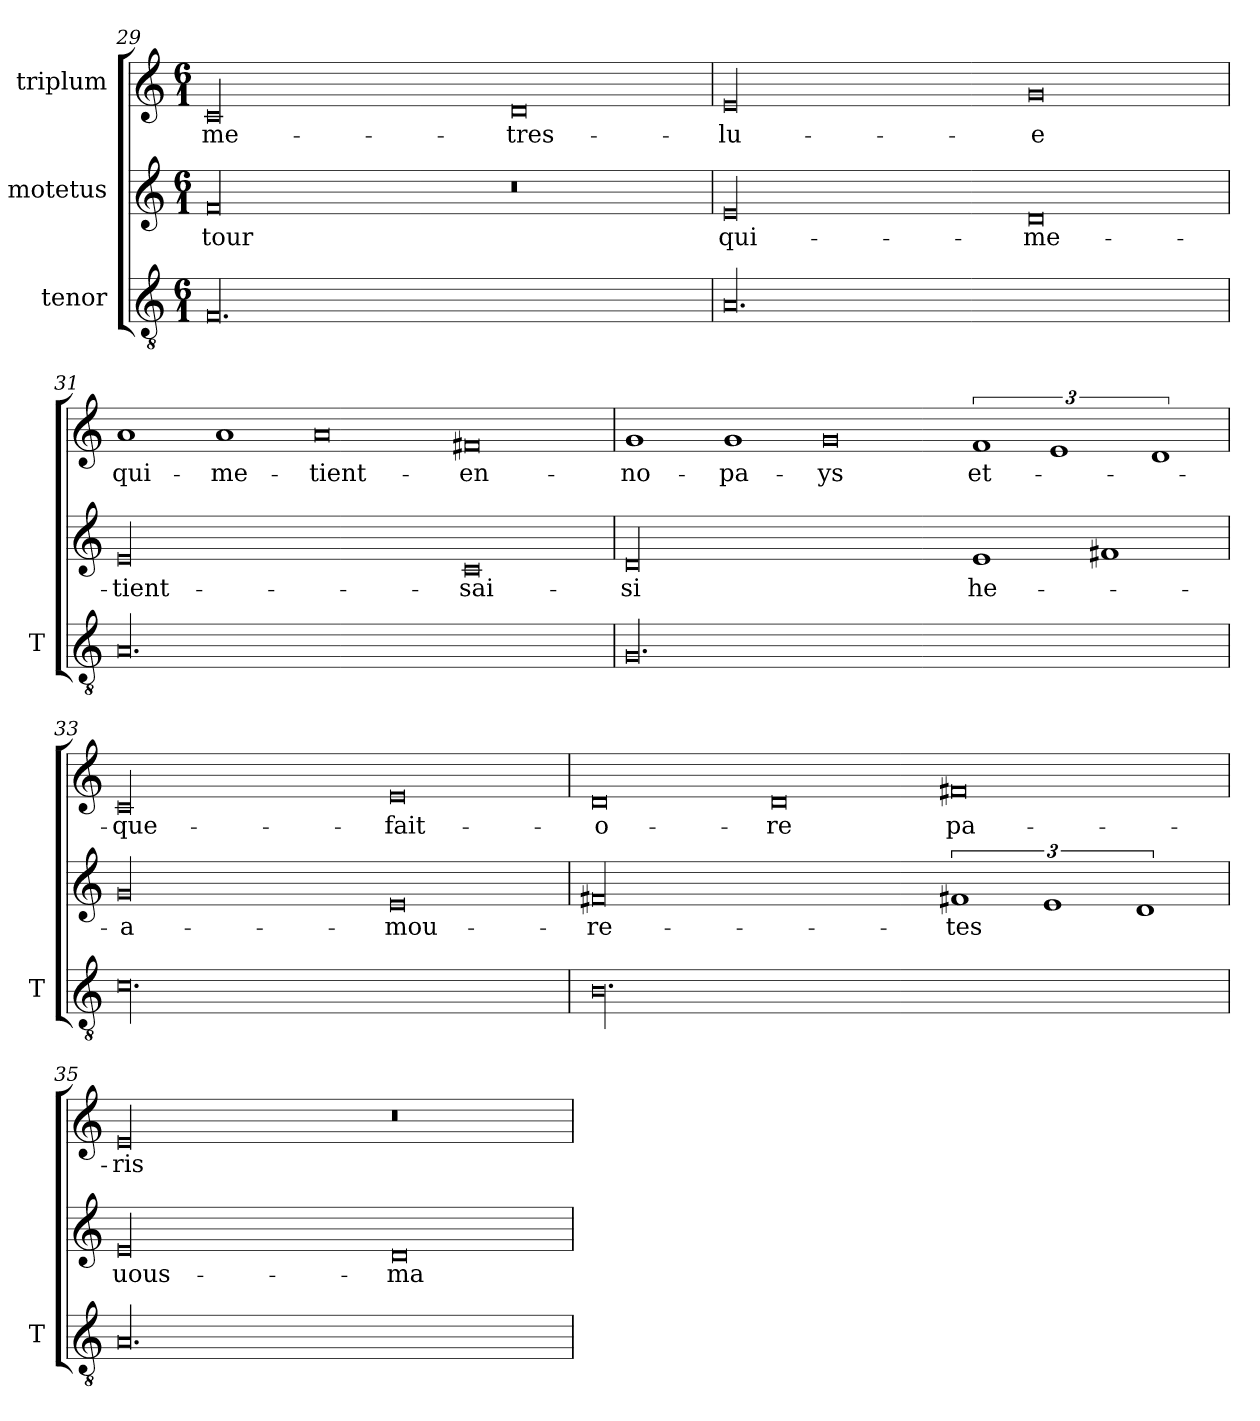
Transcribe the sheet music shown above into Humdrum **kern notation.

**kern	**kern	**text	**kern	**text
*part3	*part2	*part2	*part1	*part1
*staff3	*staff2	*staff2	*staff1	*staff1
*I"tenor	*I"motetus	*	*I"triplum	*
*I'T	*	*	*	*
*clefGv2	*clefG2	*	*clefG2	*
*k[]	*k[]	*	*k[]	*
*C:	*C:	*	*C:	*
*M6/1	*M6/1	*	*M6/1	*
=29	=29	=29	=29	=29
00.F/	00f/	-tour	00c/	me-
.	0r	.	0d/	tres-
!!LO:PB:g=z
=30	=30	=30	=30	=30
00.A/	00e/	qui-	00e/	-lu-
.	0d/	me-	0g/	-e
=31	=31	=31	=31	=31
00.A/	00e/	tient-	1a/	qui-
.	.	.	1a/	me-
.	.	.	0a/	tient-
.	0c/	sai-	0f#X/	en-
=32	=32	=32	=32	=32
00.G/	00d/	-si	1g/	no-
.	.	.	1g/	pa-
.	.	.	0g/	-ys
.	1e/	he-	3%2f/	et-
.	.	.	3%2e/	.
.	1f#X/	.	.	.
.	.	.	3%2d/	.
=33	=33	=33	=33	=33
00.c\	00g/	a-	00c/	que-
.	0e/	-mou-	0e/	fait-
=34	=34	=34	=34	=34
00.B\	00f#X/	-re-	0d/	o-
.	.	.	0d/	-re
.	3%2f#X/	-tes	0f#X/	pa-
.	3%2e/	.	.	.
.	3%2d/	.	.	.
=35	=35	=35	=35	=35
00.A/	00e/	uous-	00e/	-ris
.	0d/	ma-	0r	.
=	=	=	=	=
*-	*-	*-	*-	*-
